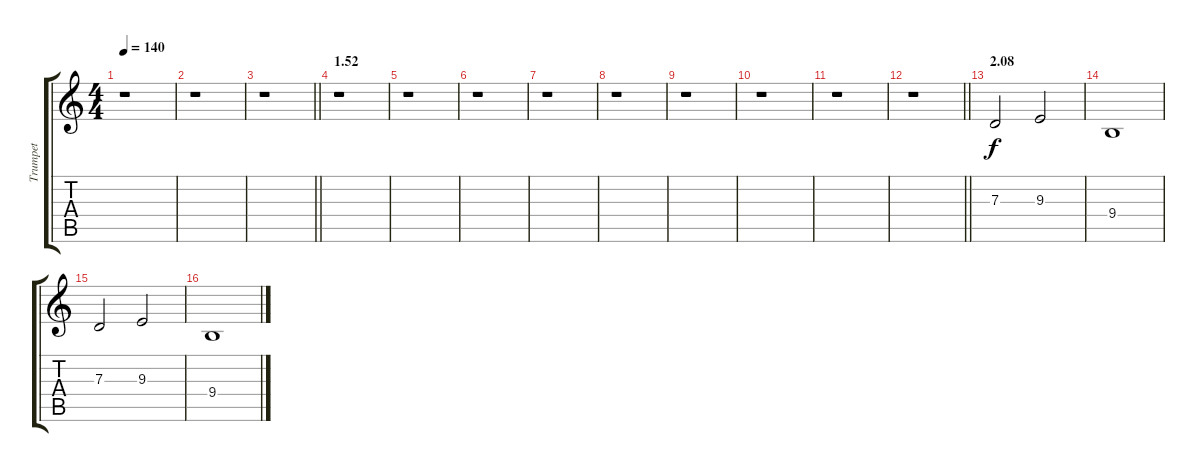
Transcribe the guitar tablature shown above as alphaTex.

\track ("Trumpet" "Trumpet") {instrument trumpet}
\staff {score tabs}
\tuning (E4 B3 G3 D3 A2 E2) {hide}
\ts (4 4)
\tempo 140
\clef g2
\ks c
r.1{dy f} |
r.1 |
\barLineRight lightlight
r.1 |
\section ("" "1.52")
r.1 |
r.1 |
r.1 |
r.1 |
r.1 |
r.1 |
r.1 |
r.1 |
\barLineRight lightlight
r.1 |
\section ("" "2.08")
7.3.2 9.3.2 |
9.4.1 |
7.3.2 9.3.2 |
9.4.1
